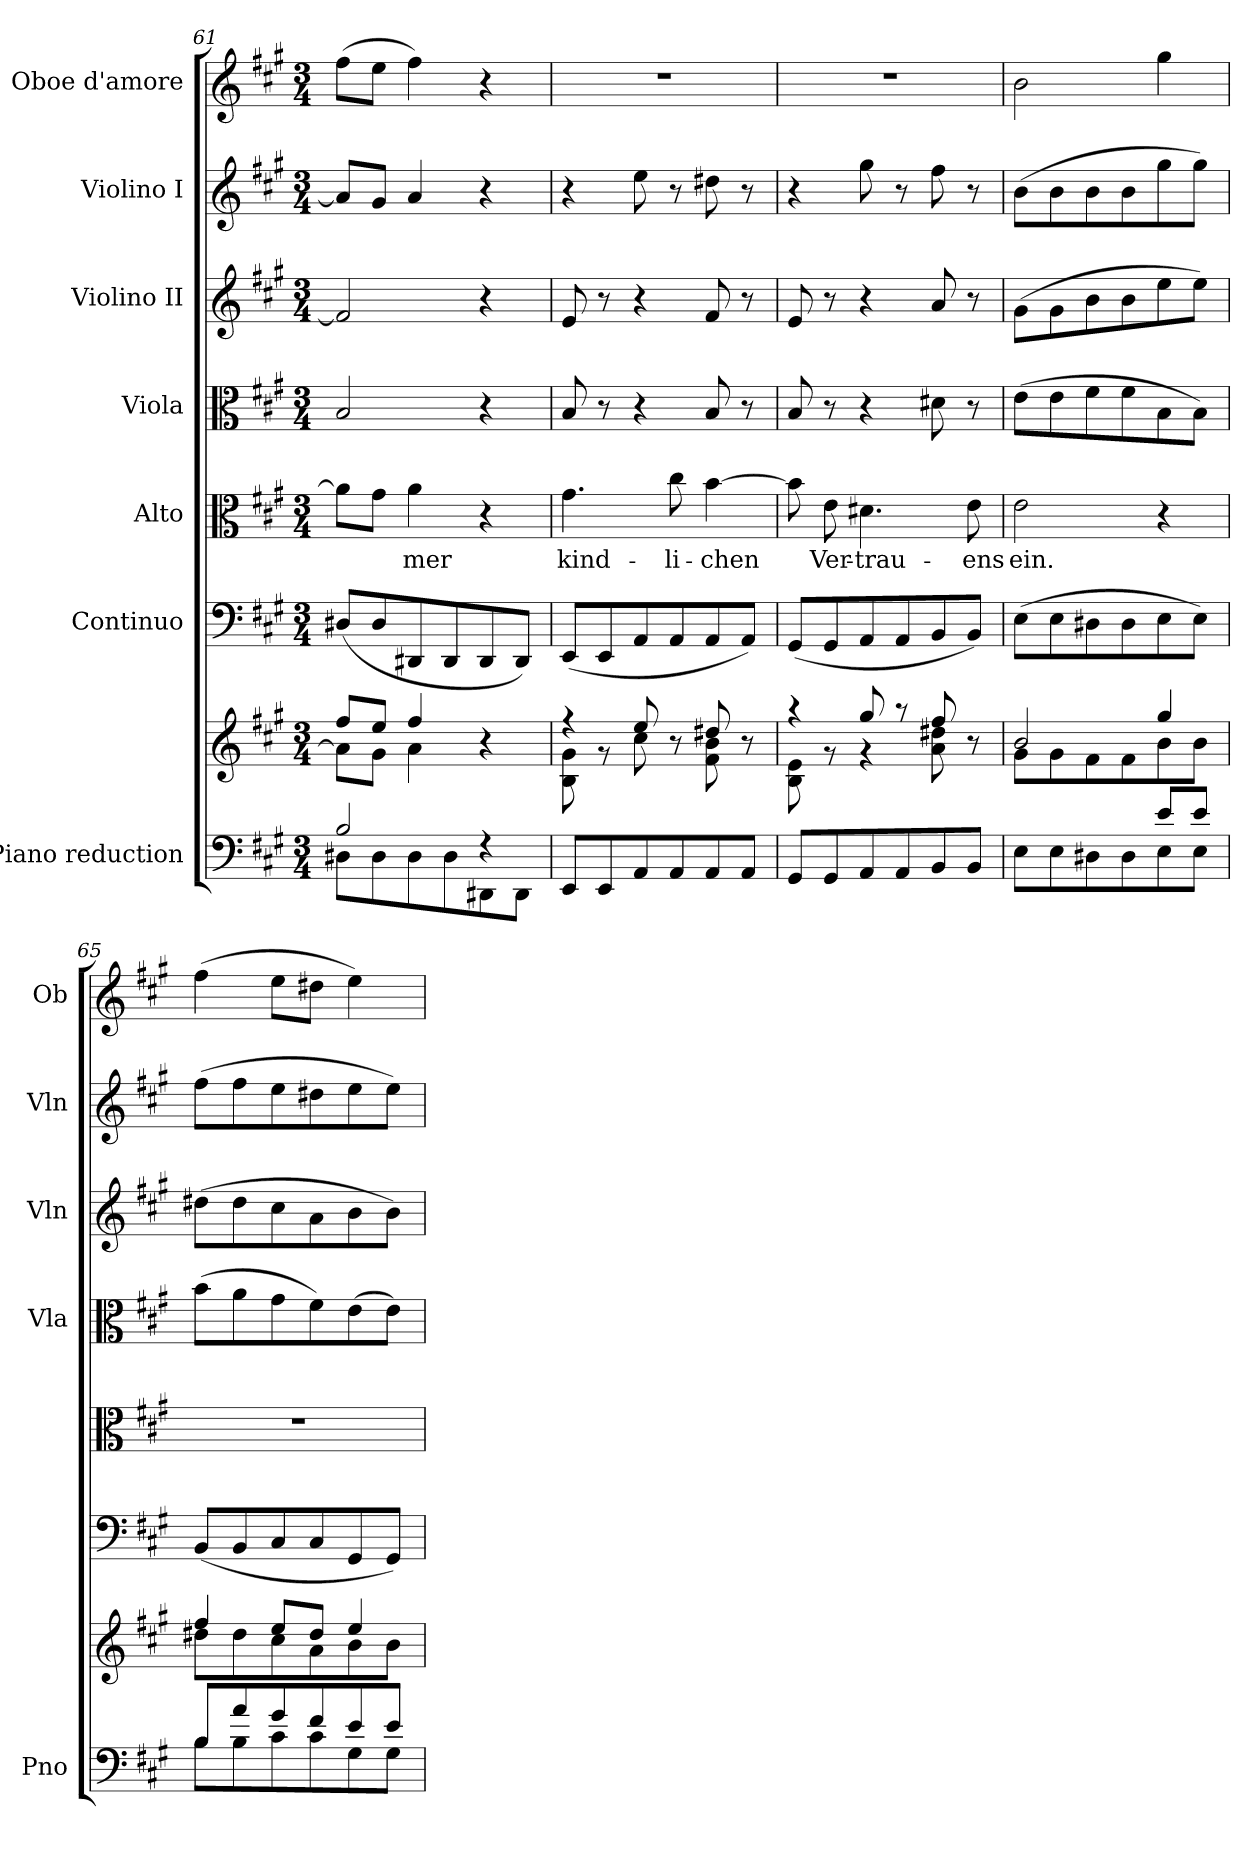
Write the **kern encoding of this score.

**kern	**kern	**kern	**kern	**text	**kern	**kern	**kern	**kern
*part7	*part7	*part6	*part5	*part5	*part4	*part3	*part2	*part1
*staff8	*staff7	*staff6	*staff5	*staff5	*staff4	*staff3	*staff2	*staff1
*I"Piano reduction	*	*I"Continuo	*I"Alto	*	*I"Viola	*I"Violino II	*I"Violino I	*I"Oboe d'amore
*I'Pno	*	*	*	*	*I'Vla	*I'Vln	*I'Vln	*I'Ob
*clefF4	*clefG2	*clefF4	*clefC3	*	*clefC3	*clefG2	*clefG2	*clefG2
*k[f#c#g#]	*k[f#c#g#]	*k[f#c#g#]	*k[f#c#g#]	*	*k[f#c#g#]	*k[f#c#g#]	*k[f#c#g#]	*k[f#c#g#]
*M3/4	*M3/4	*M3/4	*M3/4	*	*M3/4	*M3/4	*M3/4	*M3/4
=61	=61	=61	=61	=61	=61	=61	=61	=61
*^	*^	*	*	*	*	*	*	*
2B/	8D#X\L	8ff#/L	8a\L]	(<8D#X/L	8a\L]	.	2B/	2f#/]	8a/L]	(>8ff#\L
.	8D#\	8ee/J	8g#\J	8D#/	8g#\J	.	.	.	8g#/J	8ee\J
!	!	!	!	!	!	!LO:LY:b	!	!	!	!
.	8D#\	4ff#/	4a\	8DD#X/	4a\	-mer	.	.	4a/	4ff#\)
.	8D#\	.	.	8DD#/	.	.	.	.	.	.
4r	8DD#X\	4r	4ryy	8DD#/	4r	.	4r	4r	4r	4r
.	8DD#\J	.	.	8DD#/J)	.	.	.	.	.	.
=62	=62	=62	=62	=62	=62	=62	=62	=62	=62	=62
!	!	!	!	!	!	!LO:LY:b	!	!	!	!
*v	*v	*	*	*	*	*	*	*	*	*
8EE/L	4r	8B\ 8g#\	(<8EE/L	4.g#\	kind-	8B/	8e/	4r	2.r
8EE/	.	8r	8EE/	.	.	8r	8r	.	.
8AA/	8ee/	8cc#\	8AA/	.	.	4r	4r	8ee\	.
!	!	!	!	!	!LO:LY:b	!	!	!	!
8AA/	8r	8ryy	8AA/	8cc#\	-li-	.	.	8r	.
!	!	!	!	!	!LO:LY:b	!	!	!	!
8AA/	8dd#X/	8f#\ 8b\	8AA/	[4b\	-chen	8B/	8f#/	8dd#X\	.
8AA/J	8r	8ryy	8AA/J)	.	.	8r	8r	8r	.
!!LO:LB:g=z
=63	=63	=63	=63	=63	=63	=63	=63	=63	=63
8GG#/L	4r	8B\ 8e\	(<8GG#/L	8b\]	.	8B/	8e/	4r	2.r
!	!	!	!	!	!LO:LY:b	!	!	!	!
8GG#/	.	8r	8GG#/	8e\	Ver-	8r	8r	.	.
!	!	!	!	!	!LO:LY:b	!	!	!	!
8AA/	8gg#/	4r	8AA/	4.d#X\	-trau-	4r	4r	8gg#\	.
8AA/	8r	.	8AA/	.	.	.	.	8r	.
8BB/	8ff#/	8a\ 8dd#X\	8BB/	.	.	8d#X\	8a/	8ff#\	.
!	!	!	!	!	!LO:LY:b	!	!	!	!
8BB/J	8r	8ryy	8BB/J)	8e\	-ens	8r	8r	8r	.
=64	=64	=64	=64	=64	=64	=64	=64	=64	=64
*^	*	*	*	*	*	*	*	*	*
!	!	!	!	!	!	!LO:LY:b	!	!	!	!
2ryy	8E\L	2b/	8g#\L	(>8E\L	2e\	ein.	(>8e\L	(>8g#\L	(>8b\L	2b\
.	8E\	.	8g#\	8E\	.	.	8e\	8g#\	8b\	.
.	8D#X\	.	8f#\	8D#X\	.	.	8f#\	8b\	8b\	.
.	8D#\	.	8f#\	8D#\	.	.	8f#\	8b\	8b\	.
8e/L	8E\	4gg#/	8b\	8E\	4r	.	8B\	8ee\	8gg#\	4gg#\
8e/J	8E\J	.	8b\J	8E\J)	.	.	8B\J)	8ee\J)	8gg#\J)	.
=65	=65	=65	=65	=65	=65	=65	=65	=65	=65	=65
8B/L	8B\L	4ff#/	8dd#X\L	(<8BB/L	2.r	.	(>8b\L	(>8dd#X\L	(>8ff#\L	(>4ff#\
8a/	8B\	.	8dd#\	8BB/	.	.	8a\	8dd#\	8ff#\	.
8g#/	8c#\	8ee/L	8cc#\	8C#/	.	.	8g#\	8cc#\	8ee\	8ee\L
8f#/	8c#\	8dd#/J	8a\	8C#/	.	.	8f#\)	8a\	8dd#X\	8dd#X\J
8e/	8G#\	4ee/	8b\	8GG#/	.	.	(>8e\	8b\	8ee\	4ee\)
8e/J	8G#\J	.	8b\J	8GG#/J)	.	.	8e\J)	8b\J)	8ee\J)	.
*v	*v	*	*	*	*	*	*	*	*	*
*	*v	*v	*	*	*	*	*	*	*
=	=	=	=	=	=	=	=	=
*-	*-	*-	*-	*-	*-	*-	*-	*-
